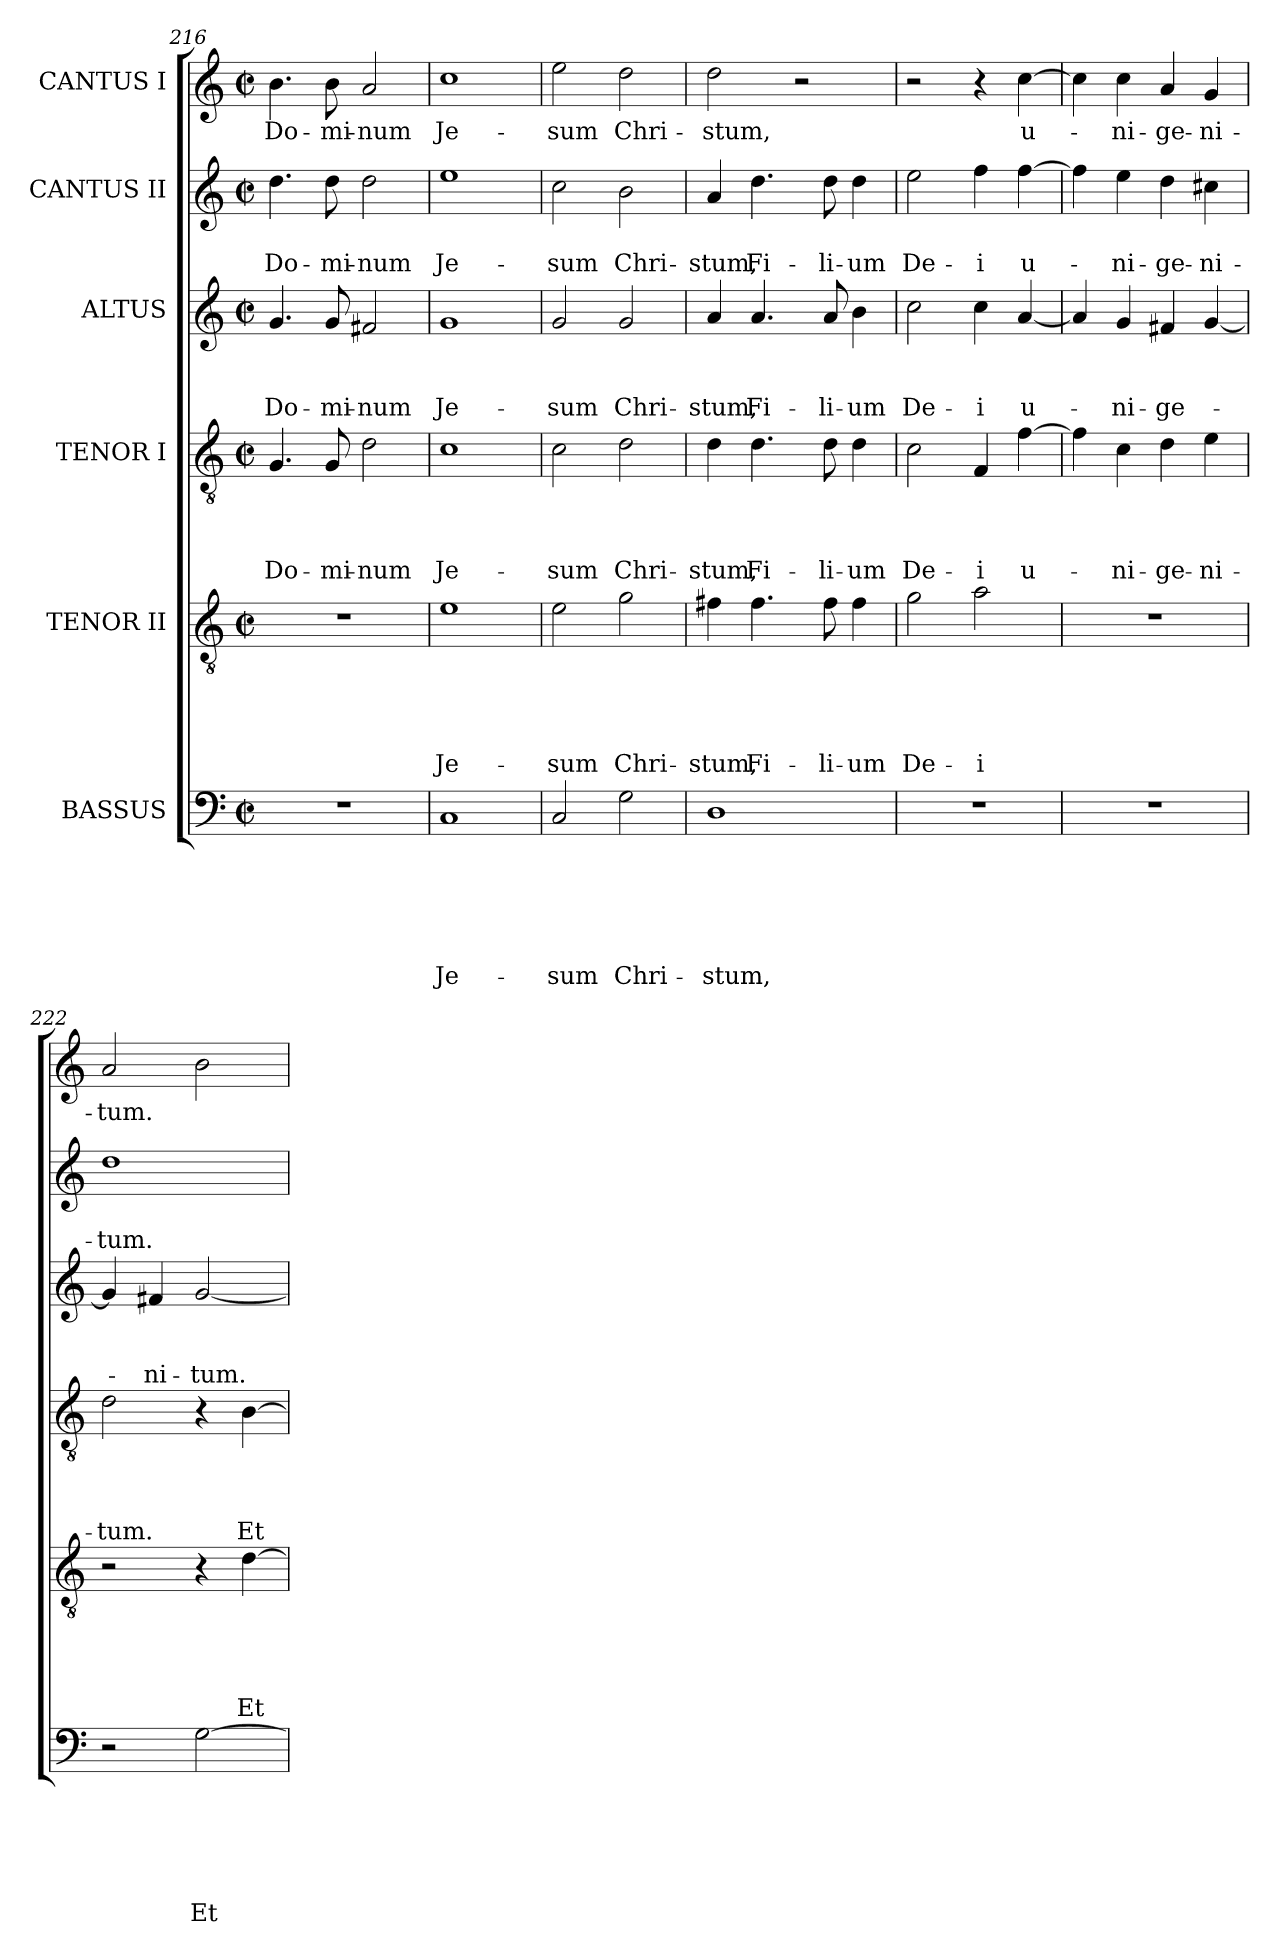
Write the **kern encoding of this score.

**kern	**text	**text	**text	**text	**text	**text	**kern	**text	**text	**text	**text	**text	**kern	**text	**text	**text	**text	**kern	**text	**text	**text	**kern	**text	**text	**kern	**text
*part6	*part6	*part6	*part6	*part6	*part6	*part6	*part5	*part5	*part5	*part5	*part5	*part5	*part4	*part4	*part4	*part4	*part4	*part3	*part3	*part3	*part3	*part2	*part2	*part2	*part1	*part1
*staff6	*staff6	*staff6	*staff6	*staff6	*staff6	*staff6	*staff5	*staff5	*staff5	*staff5	*staff5	*staff5	*staff4	*staff4	*staff4	*staff4	*staff4	*staff3	*staff3	*staff3	*staff3	*staff2	*staff2	*staff2	*staff1	*staff1
*I"BASSUS	*	*	*	*	*	*	*I"TENOR II	*	*	*	*	*	*I"TENOR I	*	*	*	*	*I"ALTUS	*	*	*	*I"CANTUS II	*	*	*I"CANTUS I	*
!!LO:LB:g=z
*clefF4	*	*	*	*	*	*	*clefGv2	*	*	*	*	*	*clefGv2	*	*	*	*	*clefG2	*	*	*	*clefG2	*	*	*clefG2	*
*k[]	*	*	*	*	*	*	*k[]	*	*	*	*	*	*k[]	*	*	*	*	*k[]	*	*	*	*k[]	*	*	*k[]	*
*C:	*	*	*	*	*	*	*C:	*	*	*	*	*	*C:	*	*	*	*	*C:	*	*	*	*C:	*	*	*C:	*
*M2/2	*	*	*	*	*	*	*M2/2	*	*	*	*	*	*M2/2	*	*	*	*	*M2/2	*	*	*	*M2/2	*	*	*M2/2	*
*met(c|)	*	*	*	*	*	*	*met(c|)	*	*	*	*	*	*met(c|)	*	*	*	*	*met(c|)	*	*	*	*met(c|)	*	*	*met(c|)	*
=216	=216	=216	=216	=216	=216	=216	=216	=216	=216	=216	=216	=216	=216	=216	=216	=216	=216	=216	=216	=216	=216	=216	=216	=216	=216	=216
1r	.	.	.	.	.	.	1r	.	.	.	.	.	4.G/	.	.	.	Do-	4.g/	.	.	Do-	4.dd\	.	Do-	4.b\	Do-
.	.	.	.	.	.	.	.	.	.	.	.	.	8G/	.	.	.	-mi-	8g/	.	.	-mi-	8dd\	.	-mi-	8b\	-mi-
.	.	.	.	.	.	.	.	.	.	.	.	.	2d\	.	.	.	-num	2f#X/	.	.	-num	2dd\	.	-num	2a/	-num
=217	=217	=217	=217	=217	=217	=217	=217	=217	=217	=217	=217	=217	=217	=217	=217	=217	=217	=217	=217	=217	=217	=217	=217	=217	=217	=217
1C	.	.	.	.	.	Je-	1e	.	.	.	.	Je-	1c	.	.	.	Je-	1g	.	.	Je-	1ee	.	Je-	1cc	Je-
=218	=218	=218	=218	=218	=218	=218	=218	=218	=218	=218	=218	=218	=218	=218	=218	=218	=218	=218	=218	=218	=218	=218	=218	=218	=218	=218
2C/	.	.	.	.	.	-sum	2e\	.	.	.	.	-sum	2c\	.	.	.	-sum	2g/	.	.	-sum	2cc\	.	-sum	2ee\	-sum
2G\	.	.	.	.	.	Chri-	2g\	.	.	.	.	Chri-	2d\	.	.	.	Chri-	2g/	.	.	Chri-	2b\	.	Chri-	2dd\	Chri-
=219	=219	=219	=219	=219	=219	=219	=219	=219	=219	=219	=219	=219	=219	=219	=219	=219	=219	=219	=219	=219	=219	=219	=219	=219	=219	=219
1D	.	.	.	.	.	-stum,	4f#X\	.	.	.	.	-stum,	4d\	.	.	.	-stum,	4a/	.	.	-stum,	4a/	.	-stum,	2dd\	-stum,
.	.	.	.	.	.	.	4.f#\	.	.	.	.	Fi-	4.d\	.	.	.	Fi-	4.a/	.	.	Fi-	4.dd\	.	Fi-	.	.
.	.	.	.	.	.	.	.	.	.	.	.	.	.	.	.	.	.	.	.	.	.	.	.	.	2r	.
.	.	.	.	.	.	.	8f#\	.	.	.	.	-li-	8d\	.	.	.	-li-	8a/	.	.	-li-	8dd\	.	-li-	.	.
.	.	.	.	.	.	.	4f#\	.	.	.	.	-um	4d\	.	.	.	-um	4b\	.	.	-um	4dd\	.	-um	.	.
=220	=220	=220	=220	=220	=220	=220	=220	=220	=220	=220	=220	=220	=220	=220	=220	=220	=220	=220	=220	=220	=220	=220	=220	=220	=220	=220
1r	.	.	.	.	.	.	2g\	.	.	.	.	De-	2c\	.	.	.	De-	2cc\	.	.	De-	2ee\	.	De-	2r	.
.	.	.	.	.	.	.	2a\	.	.	.	.	-i	4F/	.	.	.	-i	4cc\	.	.	-i	4ff\	.	-i	4r	.
.	.	.	.	.	.	.	.	.	.	.	.	.	[4f\	.	.	.	u-	[4a/	.	.	u-	[4ff\	.	u-	[4cc\	u-
=221	=221	=221	=221	=221	=221	=221	=221	=221	=221	=221	=221	=221	=221	=221	=221	=221	=221	=221	=221	=221	=221	=221	=221	=221	=221	=221
1r	.	.	.	.	.	.	1r	.	.	.	.	.	4f\]	.	.	.	.	4a/]	.	.	.	4ff\]	.	.	4cc\]	.
.	.	.	.	.	.	.	.	.	.	.	.	.	4c\	.	.	.	-ni-	4g/	.	.	-ni-	4ee\	.	-ni-	4cc\	-ni-
.	.	.	.	.	.	.	.	.	.	.	.	.	4d\	.	.	.	-ge-	4f#X/	.	.	-ge-	4dd\	.	-ge-	4a/	-ge-
.	.	.	.	.	.	.	.	.	.	.	.	.	4e\	.	.	.	-ni-	[4g/	.	.	.	4cc#\	.	-ni-	4g/	-ni-
=222	=222	=222	=222	=222	=222	=222	=222	=222	=222	=222	=222	=222	=222	=222	=222	=222	=222	=222	=222	=222	=222	=222	=222	=222	=222	=222
2r	.	.	.	.	.	.	2r	.	.	.	.	.	2d\	.	.	.	-tum.	4g/]	.	.	.	1dd	.	-tum.	2a/	-tum.
.	.	.	.	.	.	.	.	.	.	.	.	.	.	.	.	.	.	4f#X/	.	.	-ni-	.	.	.	.	.
[2G\	.	.	.	.	.	Et	4r	.	.	.	.	.	4r	.	.	.	.	[2g/	.	.	-tum.	.	.	.	2b\	.
.	.	.	.	.	.	.	[4d\	.	.	.	.	Et	[4B\	.	.	.	Et	.	.	.	.	.	.	.	.	.
=	=	=	=	=	=	=	=	=	=	=	=	=	=	=	=	=	=	=	=	=	=	=	=	=	=	=
*-	*-	*-	*-	*-	*-	*-	*-	*-	*-	*-	*-	*-	*-	*-	*-	*-	*-	*-	*-	*-	*-	*-	*-	*-	*-	*-
